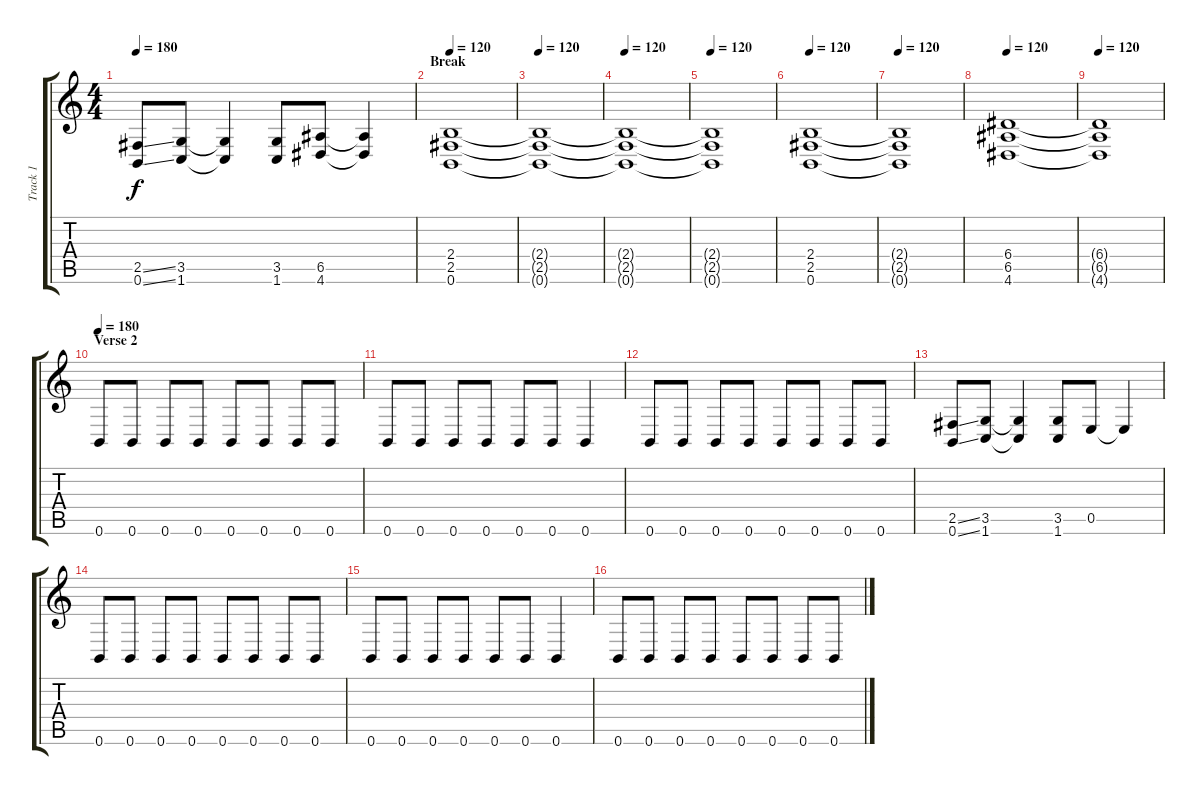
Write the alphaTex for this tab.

\track ("Track 1" "Track 1") {instrument distortionguitar}
\staff {score tabs}
\tuning (B3 Gb3 D3 A2 E2 B1) {hide}
\ts (4 4)
\tempo 180
\clef g2
\ks c
(2.5{ss} 0.6{ss}).8{dy f} (3.5 1.6).8 (3.5{t} 1.6{t}).4 (3.5 1.6).8 (6.5 4.6).8 (6.5{t} 4.6{t}).4 |
\section ("" "Break")
\tempo 120
(2.4 2.5 0.6).1 |
\tempo 120
(2.4{t} 2.5{t} 0.6{t}).1 |
\tempo 120
(2.4{t} 2.5{t} 0.6{t}).1 |
\tempo 120
(2.4{t} 2.5{t} 0.6{t}).1 |
\tempo 120
(2.4 2.5 0.6).1 |
\tempo 120
(2.4{t} 2.5{t} 0.6{t}).1 |
\tempo 120
(6.4 6.5 4.6).1 |
\tempo 120
(6.4{t} 6.5{t} 4.6{t}).1 |
\section ("" "Verse 2")
\tempo 180
0.6.8 0.6.8 0.6.8 0.6.8 0.6.8 0.6.8 0.6.8 0.6.8 |
0.6.8 0.6.8 0.6.8 0.6.8 0.6.8 0.6.8 0.6.4 |
0.6.8 0.6.8 0.6.8 0.6.8 0.6.8 0.6.8 0.6.8 0.6.8 |
(2.5{ss} 0.6{ss}).8 (3.5 1.6).8 (3.5{t} 1.6{t}).4 (3.5 1.6).8 0.5.8 0.5{t}.4 |
0.6.8 0.6.8 0.6.8 0.6.8 0.6.8 0.6.8 0.6.8 0.6.8 |
0.6.8 0.6.8 0.6.8 0.6.8 0.6.8 0.6.8 0.6.4 |
0.6.8 0.6.8 0.6.8 0.6.8 0.6.8 0.6.8 0.6.8 0.6.8
